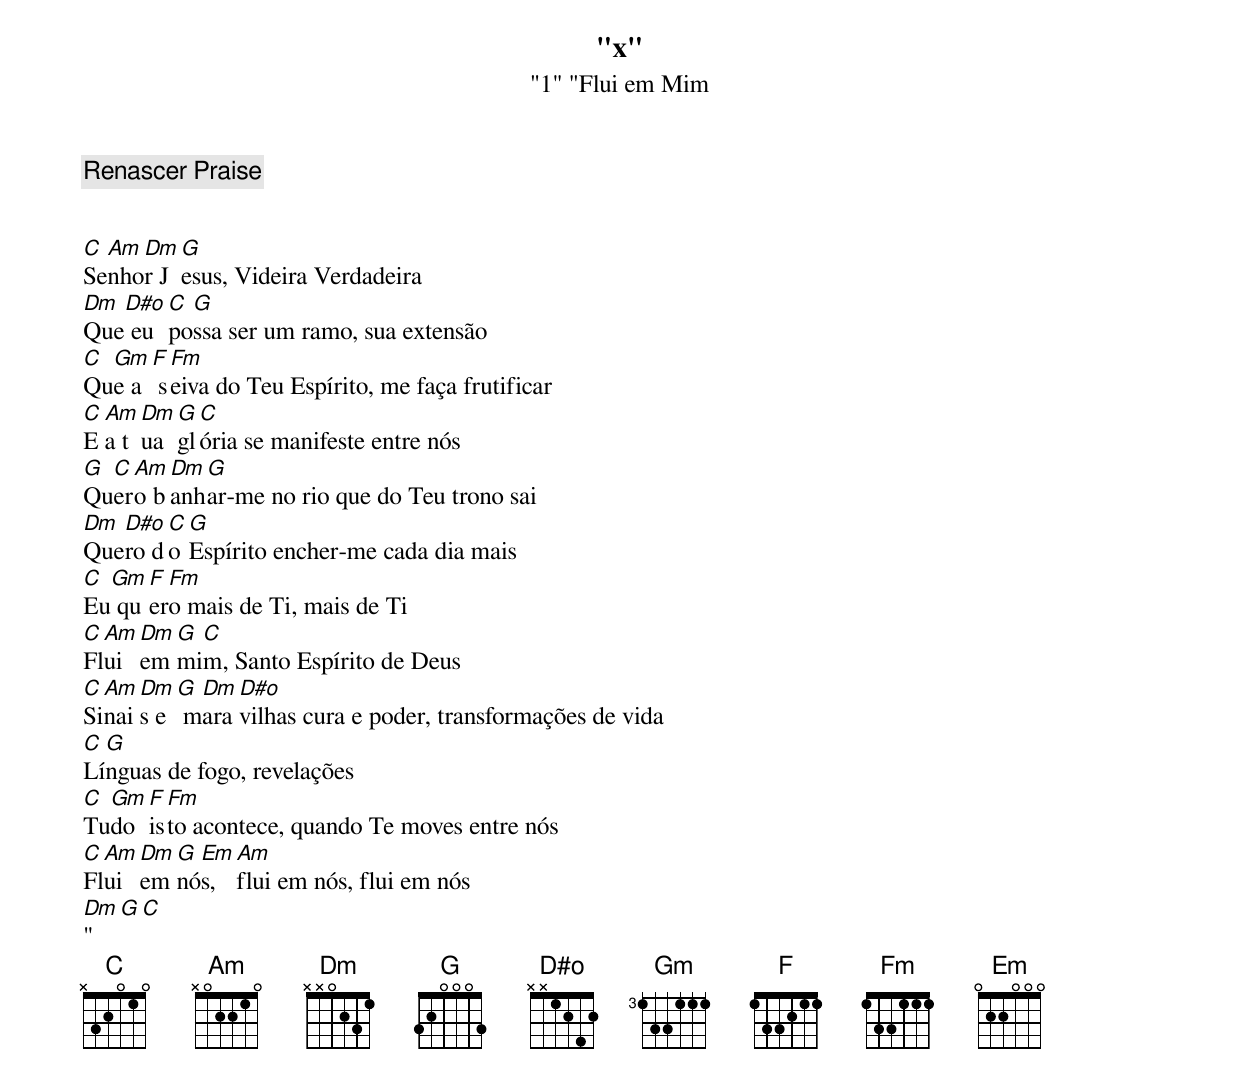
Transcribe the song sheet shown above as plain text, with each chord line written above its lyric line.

"x"
"1" "Flui em Mim
Renascer Praise


C Am Dm G
Senhor Jesus, Videira Verdadeira
Dm D#o C G
Que eu possa ser um ramo, sua extensão
C Gm F Fm
Que a seiva do Teu Espírito, me faça frutificar
C Am Dm G C
E a tua glória se manifeste entre nós
G C Am Dm G
Quero banhar-me no rio que do Teu trono sai
Dm D#o C G
Quero do Espírito encher-me cada dia mais
C Gm F Fm
Eu quero mais de Ti, mais de Ti
C Am Dm G C
Flui em mim, Santo Espírito de Deus
C Am Dm G Dm D#o
Sinais e maravilhas cura e poder, transformações de vida
C G
Línguas de fogo, revelações
C Gm F Fm
Tudo isto acontece, quando Te moves entre nós
C Am Dm G Em Am
Flui em nós, flui em nós, flui em nós
Dm G C
"
